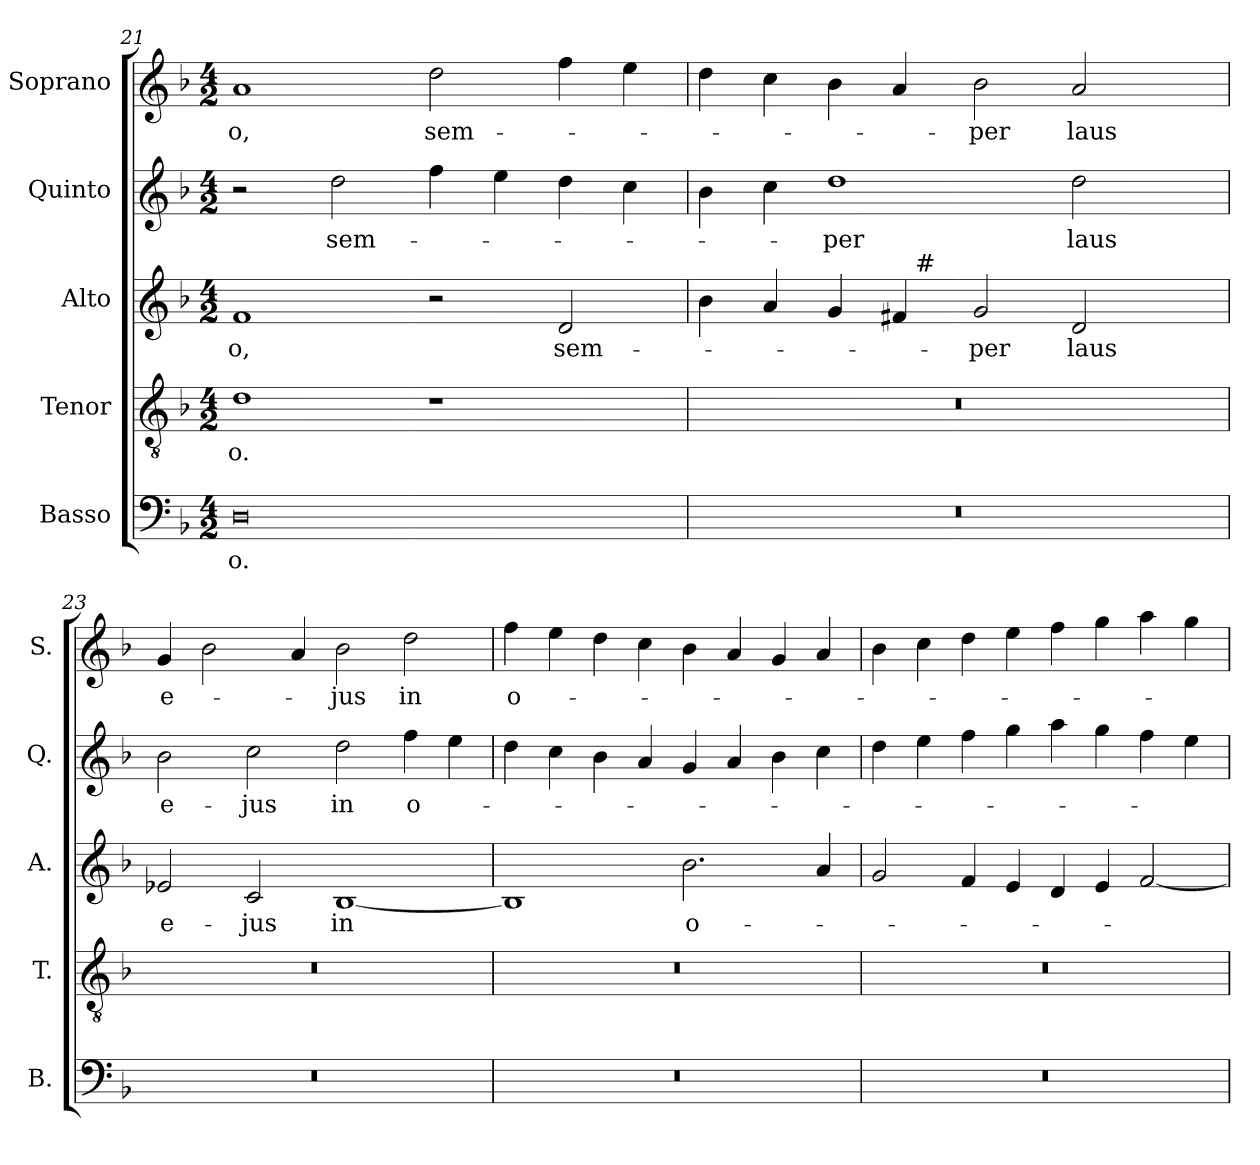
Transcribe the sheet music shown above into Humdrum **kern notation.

**kern	**text	**kern	**text	**kern	**text	**kern	**text	**kern	**text
*part5	*part5	*part4	*part4	*part3	*part3	*part2	*part2	*part1	*part1
*staff5	*staff5	*staff4	*staff4	*staff3	*staff3	*staff2	*staff2	*staff1	*staff1
*I"Basso	*	*I"Tenor	*	*I"Alto	*	*I"Quinto	*	*I"Soprano	*
*I'B.	*	*I'T.	*	*I'A.	*	*I'Q.	*	*I'S.	*
*clefF4	*	*clefGv2	*	*clefG2	*	*clefG2	*	*clefG2	*
*	*	*ITrd7c12	*	*	*	*	*	*	*
*k[b-]	*	*k[b-]	*	*k[b-]	*	*k[b-]	*	*k[b-]	*
*F:	*	*F:	*	*F:	*	*F:	*	*F:	*
*M4/2	*	*M4/2	*	*M4/2	*	*M4/2	*	*M4/2	*
=21	=21	=21	=21	=21	=21	=21	=21	=21	=21
!	!LO:LY:b:color=#000000	!	!	!	!	!	!	!	!
!	!	!	!LO:LY:b:color=#000000	!	!	!	!	!	!
!	!	!	!	!	!LO:LY:b:color=#000000	!	!	!	!
!	!	!	!	!	!	!	!	!	!LO:LY:b:color=#000000
0Di	-o.	1Di	-o.	1fi	-o,	2r	.	1ai	-o,
!	!	!	!	!	!	!	!LO:LY:b:color=#000000	!	!
.	.	.	.	.	.	2ddi\	sem-	.	.
!	!	!	!	!	!	!	!	!	!LO:LY:b:color=#000000
.	.	1r	.	2r	.	4ffi\	.	2ddi\	sem-
.	.	.	.	.	.	4eei\	.	.	.
!	!	!	!	!	!LO:LY:b:color=#000000	!	!	!	!
.	.	.	.	2di/	sem-	4ddi\	.	4ffi\	.
.	.	.	.	.	.	4cci\	.	4eei\	.
=22	=22	=22	=22	=22	=22	=22	=22	=22	=22
!LO:N:vis=1	!	!LO:N:vis=1	!	!	!	!	!	!	!
*	*	*	*	*^	*	*	*	*	*
0r	.	0r	.	4b-i\	2ryy	.	4b-i\	.	4ddi\	.
.	.	.	.	4ai/	.	.	4cci\	.	4cci\	.
!	!	!	!	!	!	!	!	!LO:LY:b:color=#000000	!	!
.	.	.	.	4gi/	4ryy	.	1ddi	-per	4b-i\	.
.	.	.	.	4f#i/	32ryy	.	.	.	4ai/	.
.	.	.	.	.	256ryy	.	.	.	.	.
!	!	!	!	!	!LO:TX:a:t=#	!	!	!	!	!
.	.	.	.	.	1ryy	.	.	.	.	.
!	!	!	!	!	!	!LO:LY:b:color=#000000	!	!	!	!
!	!	!	!	!	!	!	!	!	!	!LO:LY:b:color=#000000
.	.	.	.	2gi/	.	-per	.	.	2b-i\	-per
!	!	!	!	!	!	!LO:LY:b:color=#000000	!	!	!	!
!	!	!	!	!	!	!	!	!LO:LY:b:color=#000000	!	!
!	!	!	!	!	!	!	!	!	!	!LO:LY:b:color=#000000
.	.	.	.	2di/	.	laus	2ddi\	laus	2ai/	laus
.	.	.	.	.	8ryy	.	.	.	.	.
.	.	.	.	.	16ryy	.	.	.	.	.
.	.	.	.	.	64..ryy	.	.	.	.	.
=23	=23	=23	=23	=23	=23	=23	=23	=23	=23	=23
!LO:N:vis=1	!	!LO:N:vis=1	!	!	!	!	!	!	!	!
*	*	*	*	*v	*v	*	*	*	*	*
*	*	*	*	*^	*	*	*	*	*
!	!	!	!	!	!	!LO:LY:b:color=#000000	!	!	!	!
*	*	*	*	*v	*v	*	*	*	*	*
*	*	*	*	*^	*	*	*	*	*
!	!	!	!	!	!	!	!	!LO:LY:b:color=#000000	!	!
*	*	*	*	*v	*v	*	*	*	*	*
*	*	*	*	*^	*	*	*	*	*
!	!	!	!	!	!	!	!	!	!	!LO:LY:b:color=#000000
*	*	*	*	*v	*v	*	*	*	*	*
0r	.	0r	.	2e-Xi/	e-	2b-i\	e-	4gi/	e-
.	.	.	.	.	.	.	.	2b-i\	.
!	!	!	!	!	!LO:LY:b:color=#000000	!	!	!	!
!	!	!	!	!	!	!	!LO:LY:b:color=#000000	!	!
.	.	.	.	2ci/	-jus	2cci\	-jus	.	.
.	.	.	.	.	.	.	.	4ai/	.
!	!	!	!	!	!LO:LY:b:color=#000000	!	!	!	!
!	!	!	!	!	!	!	!LO:LY:b:color=#000000	!	!
!	!	!	!	!	!	!	!	!	!LO:LY:b:color=#000000
.	.	.	.	[1B-i	in	2ddi\	in	2b-i\	-jus
!	!	!	!	!	!	!	!LO:LY:b:color=#000000	!	!
!	!	!	!	!	!	!	!	!	!LO:LY:b:color=#000000
.	.	.	.	.	.	4ffi\	o-	2ddi\	in
.	.	.	.	.	.	4eei\	.	.	.
!!LO:LB:g=z
=24	=24	=24	=24	=24	=24	=24	=24	=24	=24
!LO:N:vis=1	!	!LO:N:vis=1	!	!	!	!	!	!	!
!	!	!	!	!	!	!	!	!	!LO:LY:b:color=#000000
0r	.	0r	.	1B-i]	.	4ddi\	.	4ffi\	o-
.	.	.	.	.	.	4cci\	.	4eei\	.
.	.	.	.	.	.	4b-i\	.	4ddi\	.
.	.	.	.	.	.	4ai/	.	4cci\	.
!	!	!	!	!	!LO:LY:b:color=#000000	!	!	!	!
.	.	.	.	2.b-i\	o-	4gi/	.	4b-i\	.
.	.	.	.	.	.	4ai/	.	4ai/	.
.	.	.	.	.	.	4b-i\	.	4gi/	.
.	.	.	.	4ai/	.	4cci\	.	4ai/	.
=25	=25	=25	=25	=25	=25	=25	=25	=25	=25
!LO:N:vis=1	!	!LO:N:vis=1	!	!	!	!	!	!	!
0r	.	0r	.	2gi/	.	4ddi\	.	4b-i\	.
.	.	.	.	.	.	4eei\	.	4cci\	.
.	.	.	.	4fi/	.	4ffi\	.	4ddi\	.
.	.	.	.	4ei/	.	4ggi\	.	4eei\	.
.	.	.	.	4di/	.	4aai\	.	4ffi\	.
.	.	.	.	4ei/	.	4ggi\	.	4ggi\	.
.	.	.	.	[2fi/	.	4ffi\	.	4aai\	.
.	.	.	.	.	.	4eei\	.	4ggi\	.
=	=	=	=	=	=	=	=	=	=
*-	*-	*-	*-	*-	*-	*-	*-	*-	*-
